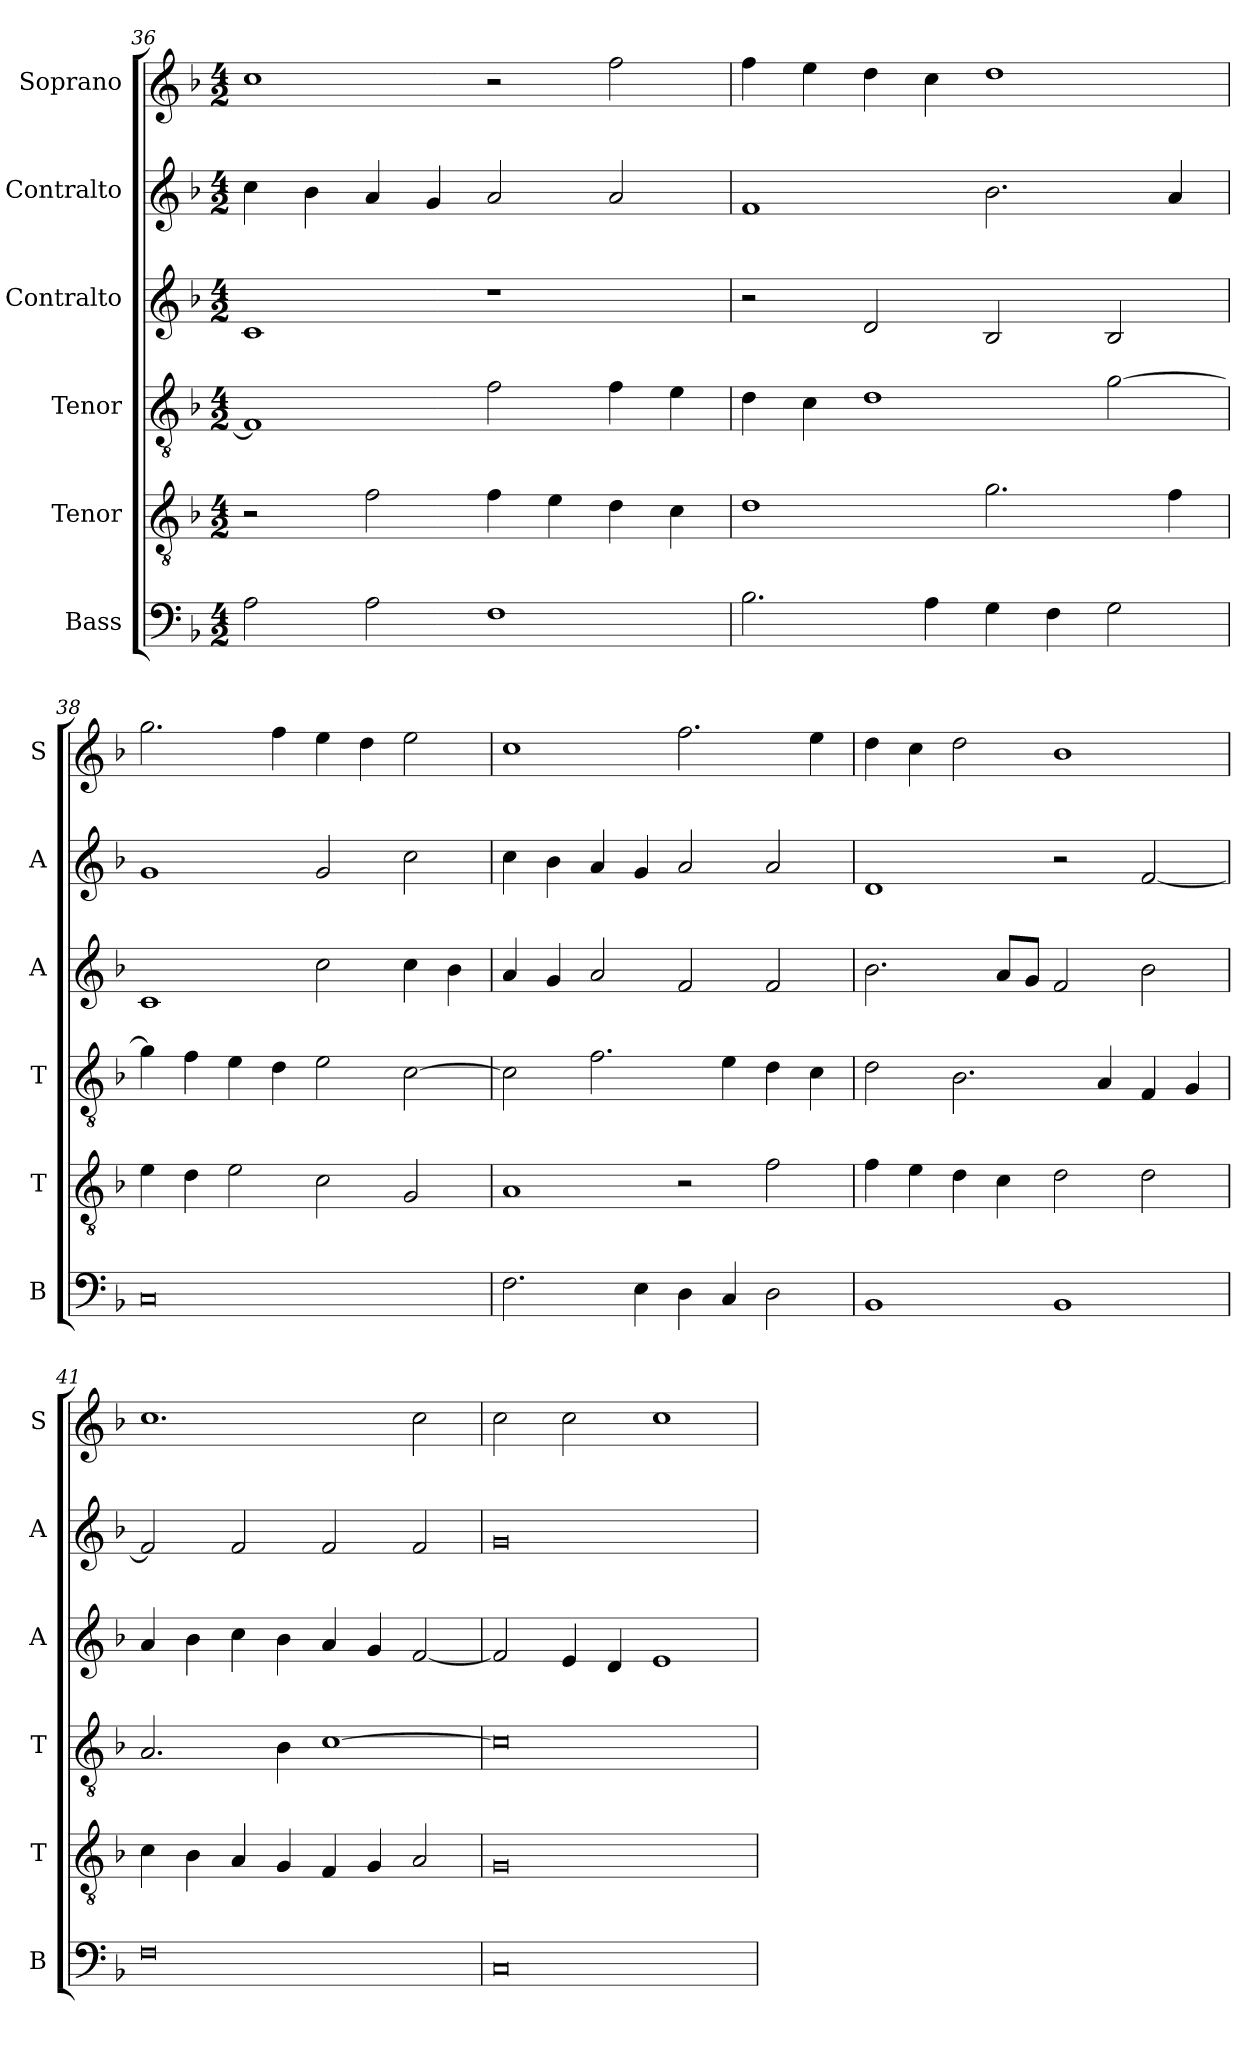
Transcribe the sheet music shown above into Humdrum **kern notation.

**kern	**kern	**kern	**kern	**kern	**kern
*part6	*part5	*part4	*part3	*part2	*part1
*staff6	*staff5	*staff4	*staff3	*staff2	*staff1
*I"Bass	*I"Tenor	*I"Tenor	*I"Contralto	*I"Contralto	*I"Soprano
*I'B	*I'T	*I'T	*I'A	*I'A	*I'S
*clefF4	*clefGv2	*clefGv2	*clefG2	*clefG2	*clefG2
*k[b-]	*k[b-]	*k[b-]	*k[b-]	*k[b-]	*k[b-]
*F:ion	*F:ion	*F:ion	*F:ion	*F:ion	*F:ion
*M4/2	*M4/2	*M4/2	*M4/2	*M4/2	*M4/2
=36	=36	=36	=36	=36	=36
2A	2r	1F]	1c	4cc	1cc
.	.	.	.	4b-	.
2A	2f	.	.	4a	.
.	.	.	.	4g	.
1F	4f	2f	1r	2a	2r
.	4e	.	.	.	.
.	4d	4f	.	2a	2ff
.	4c	4e	.	.	.
=37	=37	=37	=37	=37	=37
2.B-	1d	4d	2r	1f	4ff
.	.	4c	.	.	4ee
.	.	1d	2d	.	4dd
4A	.	.	.	.	4cc
4G	2.g	.	2B-	2.b-	1dd
4F	.	.	.	.	.
2G	.	[2g	2B-	.	.
.	4f	.	.	4a	.
=38	=38	=38	=38	=38	=38
0C	4e	4g]	1c	1g	2.gg
.	4d	4f	.	.	.
.	2e	4e	.	.	.
.	.	4d	.	.	4ff
.	2c	2e	2cc	2g	4ee
.	.	.	.	.	4dd
.	2G	[2c	4cc	2cc	2ee
.	.	.	4b-	.	.
=39	=39	=39	=39	=39	=39
2.F	1A	2c]	4a	4cc	1cc
.	.	.	4g	4b-	.
.	.	2.f	2a	4a	.
4E	.	.	.	4g	.
4D	2r	.	2f	2a	2.ff
4C	.	4e	.	.	.
2D	2f	4d	2f	2a	.
.	.	4c	.	.	4ee
=40	=40	=40	=40	=40	=40
1BB-	4f	2d	2.b-	1d	4dd
.	4e	.	.	.	4cc
.	4d	2.B-	.	.	2dd
.	4c	.	8a/L	.	.
.	.	.	8g/J	.	.
1BB-	2d	.	2f	2r	1b-
.	.	4A	.	.	.
.	2d	4F	2b-	[2f	.
.	.	4G	.	.	.
=41	=41	=41	=41	=41	=41
0F	4c	2.A	4a	2f]	1.cc
.	4B-	.	4b-	.	.
.	4A	.	4cc	2f	.
.	4G	4B-	4b-	.	.
.	4F	[1c	4a	2f	.
.	4G	.	4g	.	.
.	2A	.	[2f	2f	2cc
=42	=42	=42	=42	=42	=42
0C	0G	0c]	2f]	0g	2cc
.	.	.	4e	.	2cc
.	.	.	4d	.	.
.	.	.	1e	.	1cc
=	=	=	=	=	=
*-	*-	*-	*-	*-	*-
